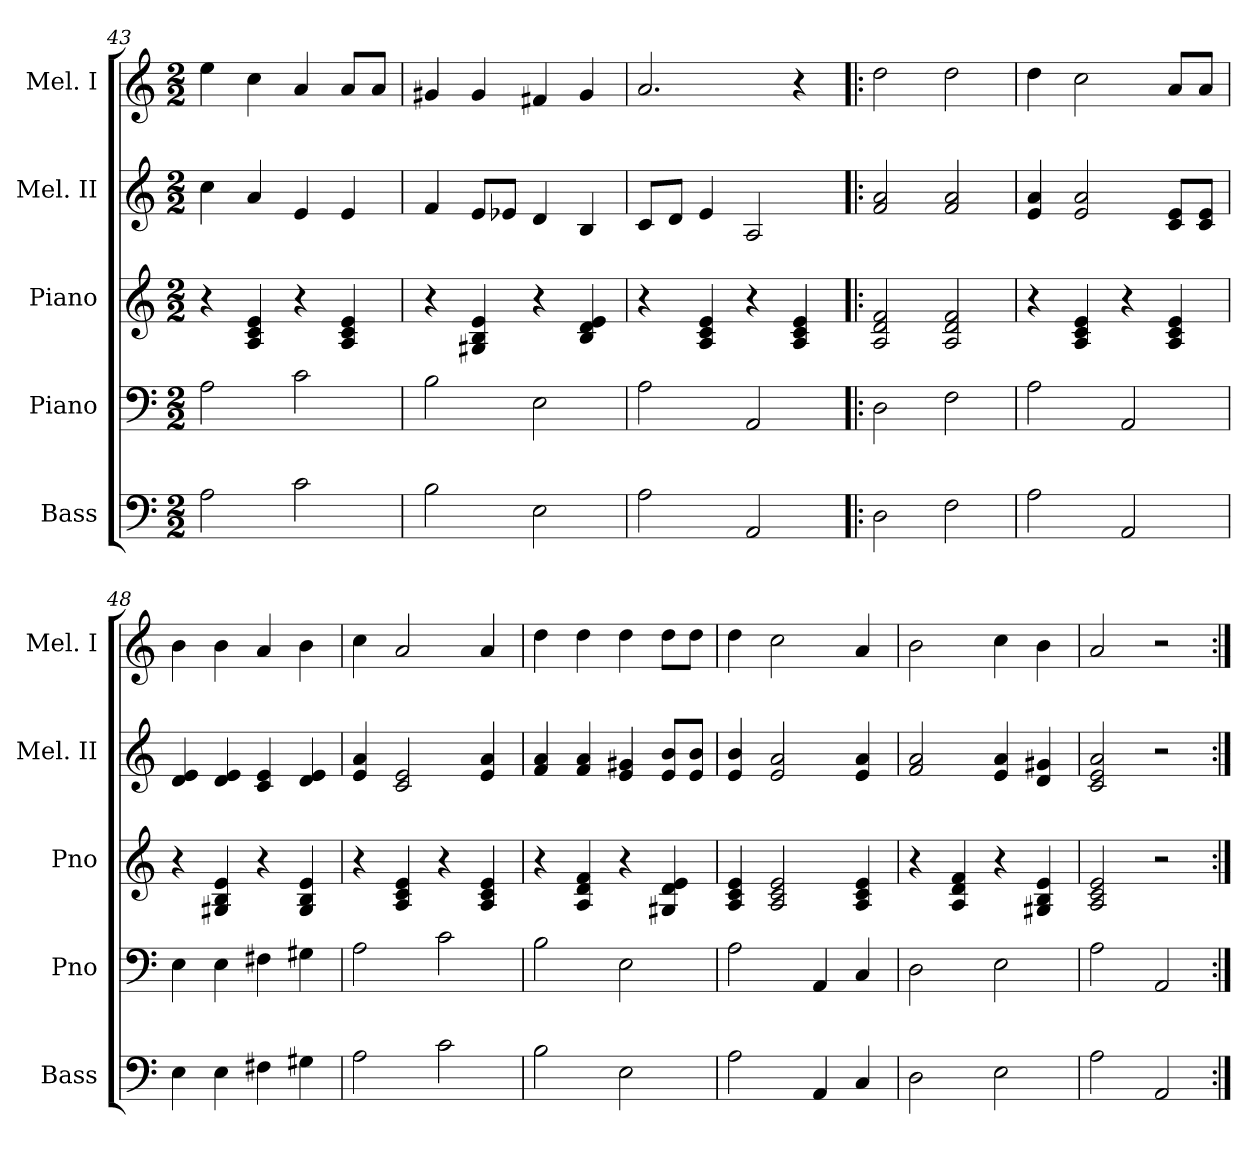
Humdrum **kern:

**kern	**kern	**kern	**kern	**kern
*part5	*part4	*part3	*part2	*part1
*staff5	*staff4	*staff3	*staff2	*staff1
*I"Bass	*I"Piano	*I"Piano	*I"Mel. II	*I"Mel. I
*I'Bass	*I'Pno	*I'Pno	*I'Mel. II	*I'Mel. I
*clefF4	*clefF4	*clefG2	*clefG2	*clefG2
*ITrd7c12	*	*	*	*
*k[]	*k[]	*k[]	*k[]	*k[]
*M2/2	*M2/2	*M2/2	*M2/2	*M2/2
=43	=43	=43	=43	=43
2AA\	2A\	4r	4cc\	4ee\
.	.	4A/ 4c/ 4e/	4a/	4cc\
2C\	2c\	4r	4e/	4a/
.	.	4A/ 4c/ 4e/	4e/	8a/L
.	.	.	.	8a/J
=44	=44	=44	=44	=44
2BB\	2B\	4r	4f/	4g#X/
.	.	4G#X/ 4B/ 4e/	8e/L	4g#/
.	.	.	8e-X/J	.
2EE\	2E\	4r	4d/	4f#X/
.	.	4B/ 4d/ 4e/	4B/	4g#/
=45	=45	=45	=45	=45
2AA\	2A\	4r	8c/L	2.a/
.	.	.	8d/J	.
.	.	4A/ 4c/ 4e/	4e/	.
2AAA/	2AA/	4r	2A/	.
.	.	4A/ 4c/ 4e/	.	4r
!!LO:LB:g=z
=46!|:	=46!|:	=46!|:	=46!|:	=46!|:
2DD\	2D\	2A/ 2d/ 2f/	2f/ 2a/	2dd\
2FF\	2F\	2A/ 2d/ 2f/	2f/ 2a/	2dd\
=47	=47	=47	=47	=47
2AA\	2A\	4r	4e/ 4a/	4dd\
.	.	4A/ 4c/ 4e/	2e/ 2a/	2cc\
2AAA/	2AA/	4r	.	.
.	.	4A/ 4c/ 4e/	8c/ 8e/L	8a/L
.	.	.	8c/ 8e/J	8a/J
=48	=48	=48	=48	=48
4EE\	4E\	4r	4d/ 4e/	4b\
4EE\	4E\	4G#X/ 4B/ 4e/	4d/ 4e/	4b\
4FF#X\	4F#X\	4r	4c/ 4e/	4a/
4GG#X\	4G#X\	4G#/ 4B/ 4e/	4d/ 4e/	4b\
=49	=49	=49	=49	=49
2AA\	2A\	4r	4e/ 4a/	4cc\
.	.	4A/ 4c/ 4e/	2c/ 2e/	2a/
2C\	2c\	4r	.	.
.	.	4A/ 4c/ 4e/	4e/ 4a/	4a/
=50	=50	=50	=50	=50
2BB\	2B\	4r	4f/ 4a/	4dd\
.	.	4A/ 4d/ 4f/	4f/ 4a/	4dd\
2EE\	2E\	4r	4e/ 4g#X/	4dd\
.	.	4G#X/ 4d/ 4e/	8e/ 8b/L	8dd\L
.	.	.	8e/ 8b/J	8dd\J
=51	=51	=51	=51	=51
2AA\	2A\	4A/ 4c/ 4e/	4e/ 4b/	4dd\
.	.	2A/ 2c/ 2e/	2e/ 2a/	2cc\
4AAA/	4AA/	.	.	.
4CC/	4C/	4A/ 4c/ 4e/	4e/ 4a/	4a/
=52	=52	=52	=52	=52
2DD\	2D\	4r	2f/ 2a/	2b\
.	.	4A/ 4d/ 4f/	.	.
2EE\	2E\	4r	4e/ 4a/	4cc\
.	.	4G#X/ 4B/ 4e/	4d/ 4g#X/	4b\
!!LO:PB:g=z
=53	=53	=53	=53	=53
2AA\	2A\	2A/ 2c/ 2e/	2c/ 2e/ 2a/	2a/
2AAA/	2AA/	2r	2r	2r
=:|!	=:|!	=:|!	=:|!	=:|!
*-	*-	*-	*-	*-
